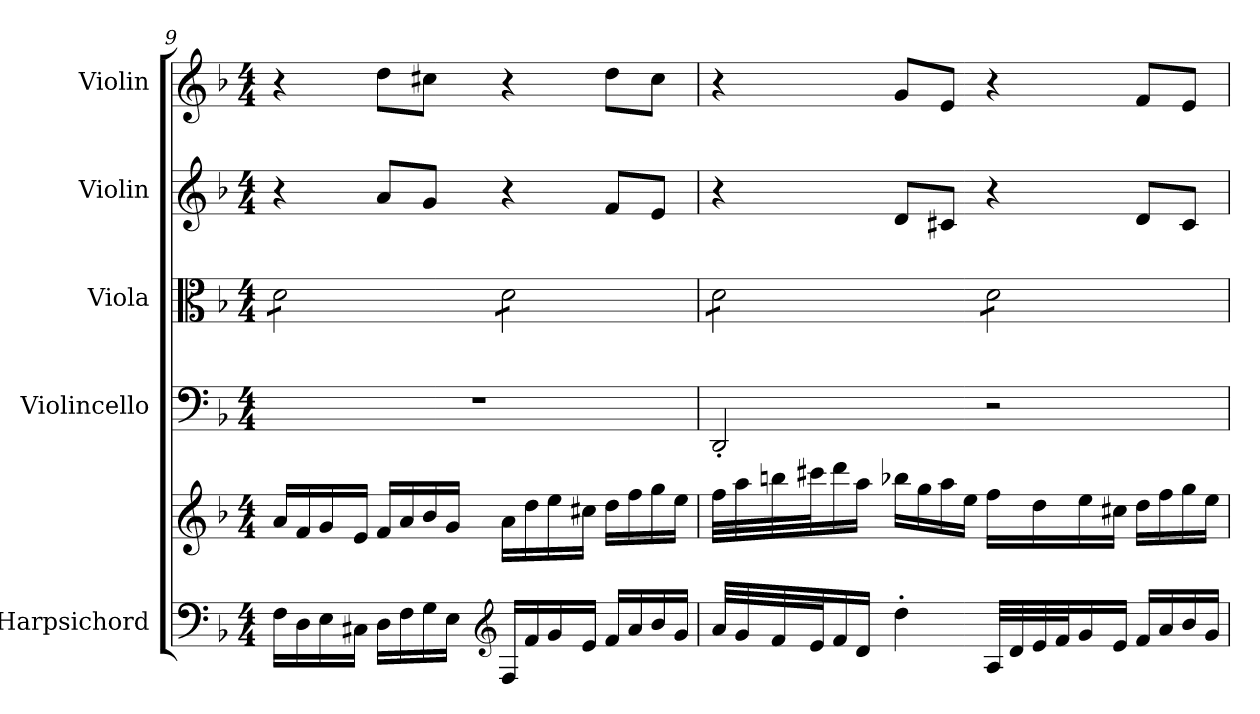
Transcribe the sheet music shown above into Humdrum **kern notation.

**kern	**kern	**kern	**kern	**kern	**kern
*part5	*part5	*part4	*part3	*part2	*part1
*staff6	*staff5	*staff4	*staff3	*staff2	*staff1
*I"Harpsichord	*	*I"Violincello	*I"Viola	*I"Violin	*I"Violin
*I'Hpschd	*	*I'Vc	*I'Vla	*I'Vln	*I'Vln
!!LO:PB:g=z
*clefF4	*clefG2	*clefF4	*clefC3	*clefG2	*clefG2
*k[b-]	*k[b-]	*k[b-]	*k[b-]	*k[b-]	*k[b-]
*M4/4	*M4/4	*M4/4	*M4/4	*M4/4	*M4/4
=9	=9	=9	=9	=9	=9
*	*	*	*tremolo	*	*
16F\LL	16a/LL	1r	8d\L	4r	4r
16D\	16f/	.	.	.	.
16E\	16g/	.	8d\	.	.
16C#X\JJ	16e/JJ	.	.	.	.
16D\LL	16f/LL	.	8d\	8a/L	8dd\L
16F\	16a/	.	.	.	.
16G\	16b-/	.	8d\J	8g/J	8cc#X\J
16E\JJ	16g/JJ	.	.	.	.
*clefG2	*	*	*	*	*
16F/LL	16a\LL	.	8d\L	4r	4r
16f/	16dd\	.	.	.	.
16g/	16ee\	.	8d\	.	.
16e/JJ	16cc#X\JJ	.	.	.	.
16f/LL	16dd\LL	.	8d\	8f/L	8dd\L
16a/	16ff\	.	.	.	.
16b-/	16gg\	.	8d\J	8e/J	8cc#\J
16g/JJ	16ee\JJ	.	.	.	.
=10	=10	=10	=10	=10	=10
32a/LLL	32ff\LLL	2DD'/	8d\L	4r	4r
32g/	32aa\	.	.	.	.
32f/	32bbn\	.	.	.	.
32e/J	32ccc#X\J	.	.	.	.
16f/	16ddd\	.	8d\	.	.
16d/JJ	16aa\JJ	.	.	.	.
4dd'\	16bb-X\LL	.	8d\	8d/L	8g/L
.	16gg\	.	.	.	.
.	16aa\	.	8d\J	8c#X/J	8e/J
.	16ee\JJ	.	.	.	.
32A/LLL	16ff\LL	2r	8d\L	4r	4r
32d/	.	.	.	.	.
32e/	16dd\	.	.	.	.
32f/J	.	.	.	.	.
16g/	16ee\	.	8d\	.	.
16e/JJ	16cc#X\JJ	.	.	.	.
16f/LL	16dd\LL	.	8d\	8d/L	8f/L
16a/	16ff\	.	.	.	.
16b-/	16gg\	.	8d\J	8c#/J	8e/J
*	*	*	*Xtremolo	*	*
16g/JJ	16ee\JJ	.	.	.	.
=	=	=	=	=	=
*-	*-	*-	*-	*-	*-
